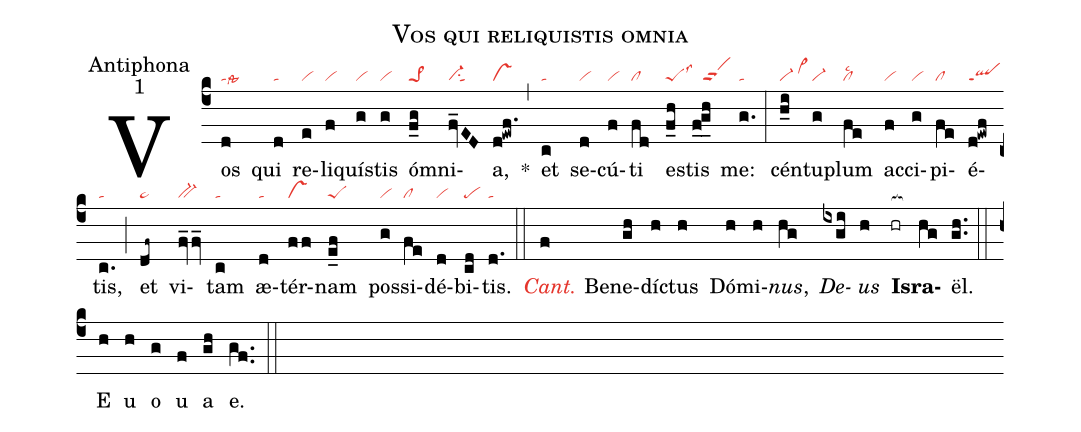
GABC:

name:Vos qui reliquistis omnia;
office-part:Antiphona;
mode:1;
nabc-lines:1;
%%
(c4) Vos(d|talssta6) qui(d|ta) re(e|vi)li(f|vi)quís(g|vi)tis(g|vi) óm(f_g|pe>1)ni(fv_ED|vi-su1sut1)a,(d!ewf.|vs) *(,) et(c|ta) se(d|vi)cú(f|vi)ti(fd|cl) es(f_h|peSlss3)tis(f_g_h|///scS) me:(g.|ta) (:) cén(h_i|vi-/vi>hi)tu(g|vi-)plum(fe|cllsc2) ac(f|vi)ci(g|vi)pi(fe|cl)é(d!ewf|qlppt1)tis,(c.|ta) (;) et(df~|pe~) vi(fv_2fv_|bv-)tam(c|ta) æ(d|ta)tér(ff|vs)nam(e_f|peS) pos(g|vi)si(fe|cl)dé(d|vi)bi(cd|pe)tis.(d.|ta) (::)

<i><c>Cant.</c></i> Be(f)ne(gh)díc(h)tus(h) Dó(h)mi(h)<i>nus</i>,(hg) <i>De</i>(ixgi)<i>us</i>(h) <b>Is</b>(hr[ocb:1{])<b>ra</b>(hg[ocb:0}])ël.(gh..) (::)
E(h) u(h) o(g) u(f) a(gh) e.(gf..) (::)
